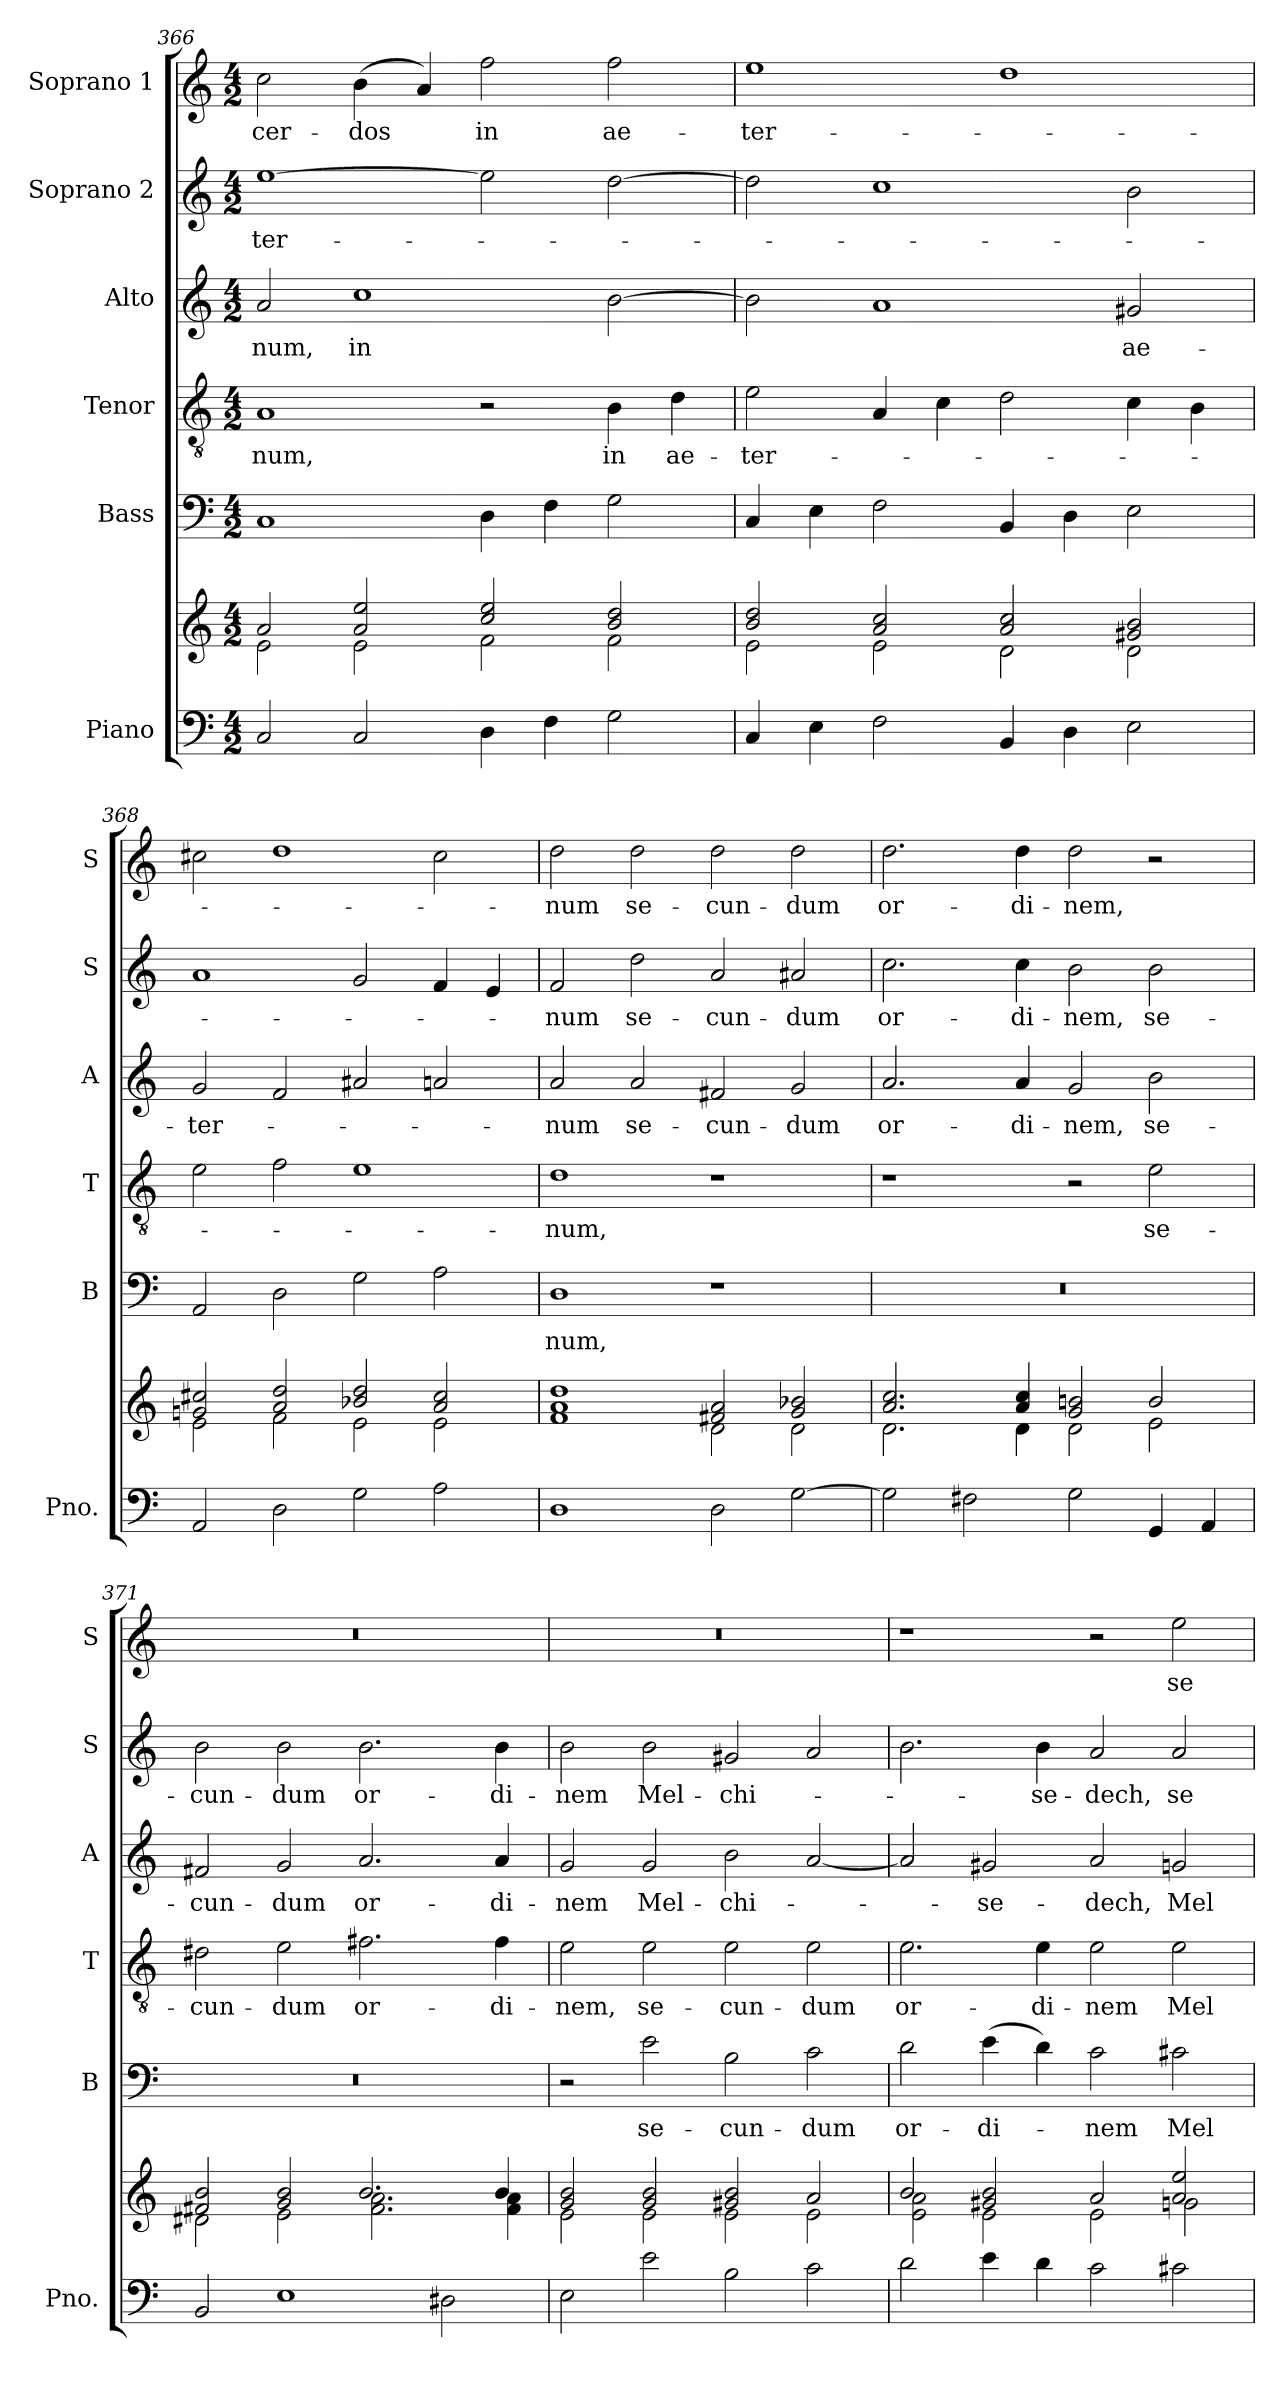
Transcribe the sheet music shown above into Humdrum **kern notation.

**kern	**kern	**kern	**text	**kern	**text	**kern	**text	**kern	**text	**kern	**text
*part6	*part6	*part5	*part5	*part4	*part4	*part3	*part3	*part2	*part2	*part1	*part1
*staff7	*staff6	*staff5	*staff5	*staff4	*staff4	*staff3	*staff3	*staff2	*staff2	*staff1	*staff1
*I"Piano	*	*I"Bass	*	*I"Tenor	*	*I"Alto	*	*I"Soprano 2	*	*I"Soprano 1	*
*I'Pno.	*	*I'B	*	*I'T	*	*I'A	*	*I'S	*	*I'S	*
*clefF4	*clefG2	*clefF4	*	*clefGv2	*	*clefG2	*	*clefG2	*	*clefG2	*
*k[]	*k[]	*k[]	*	*k[]	*	*k[]	*	*k[]	*	*k[]	*
*a:	*a:	*a:	*	*a:	*	*a:	*	*a:	*	*a:	*
*M4/2	*M4/2	*M4/2	*	*M4/2	*	*M4/2	*	*M4/2	*	*M4/2	*
=366	=366	=366	=366	=366	=366	=366	=366	=366	=366	=366	=366
*	*^	*	*	*	*	*	*	*	*	*	*
!	!	!	!	!	!	!LO:LY:b	!	!LO:LY:b	!	!LO:LY:b	!	!LO:LY:b
2C/	2a/	2e\	1C	.	1A	-num,	2a/	-num,	[1ee	-ter-	2cc\	-cer-
!	!	!	!	!	!	!	!	!LO:LY:b	!	!	!	!LO:LY:b
2C/	2a/ 2ee/	2e\	.	.	.	.	1cc	in	.	.	(4b\	-dos
.	.	.	.	.	.	.	.	.	.	.	4a/)	.
!	!	!	!	!	!	!	!	!	!	!	!	!LO:LY:b
4D\	2cc/ 2ee/	2f\	4D\	.	2r	.	.	.	2ee\]	.	2ff\	in
4F\	.	.	4F\	.	.	.	.	.	.	.	.	.
!	!	!	!	!	!	!LO:LY:b	!	!	!	!	!	!LO:LY:b
2G\	2b/ 2dd/	2f\	2G\	.	4B\	in	[2b\	.	[2dd\	.	2ff\	ae-
!	!	!	!	!	!	!LO:LY:b	!	!	!	!	!	!
.	.	.	.	.	4d\	ae-	.	.	.	.	.	.
!!LO:LB:g=z
=367	=367	=367	=367	=367	=367	=367	=367	=367	=367	=367	=367	=367
!	!	!	!	!	!	!LO:LY:b	!	!	!	!	!	!LO:LY:b
4C/	2b/ 2dd/	2e\	4C/	.	2e\	-ter-	2b\]	.	2dd\]	.	1ee	-ter-
4E\	.	.	4E\	.	.	.	.	.	.	.	.	.
2F\	2a/ 2cc/	2e\	2F\	.	4A/	.	1a	.	1cc	.	.	.
.	.	.	.	.	4c\	.	.	.	.	.	.	.
4BB/	2a/ 2cc/	2d\	4BB/	.	2d\	.	.	.	.	.	1dd	.
4D\	.	.	4D\	.	.	.	.	.	.	.	.	.
!	!	!	!	!	!	!	!	!LO:LY:b	!	!	!	!
2E\	2g#X/ 2b/	2d\	2E\	.	4c\	.	2g#X/	ae-	2b\	.	.	.
.	.	.	.	.	4B\	.	.	.	.	.	.	.
=368	=368	=368	=368	=368	=368	=368	=368	=368	=368	=368	=368	=368
!	!	!	!	!	!	!	!	!LO:LY:b	!	!	!	!
2AA/	2gn/ 2cc#X/	2e\	2AA/	.	2e\	.	2g/	-ter-	1a	.	2cc#X\	.
2D\	2a/ 2dd/	2f\	2D\	.	2f\	.	2f/	.	.	.	1dd	.
2G\	2b-X/ 2dd/	2e\	2G\	.	1e	.	2a#X/	.	2g/	.	.	.
2A\	2a/ 2cc#/	2e\	2A\	.	.	.	2an/	.	4f/	.	2cc#\	.
.	.	.	.	.	.	.	.	.	4e/	.	.	.
=369	=369	=369	=369	=369	=369	=369	=369	=369	=369	=369	=369	=369
!	!	!	!	!LO:LY:b	!	!LO:LY:b	!	!LO:LY:b	!	!LO:LY:b	!	!LO:LY:b
1D	1a 1dd	1f	1D	-num,	1d	-num,	2a/	-num	2f/	-num	2dd\	-num
!	!	!	!	!	!	!	!	!LO:LY:b	!	!LO:LY:b	!	!LO:LY:b
.	.	.	.	.	.	.	2a/	se-	2dd\	se-	2dd\	se-
!	!	!	!	!	!	!	!	!LO:LY:b	!	!LO:LY:b	!	!LO:LY:b
2D\	2f#X/ 2a/	2d\	1r	.	1r	.	2f#X/	-cun-	2a/	-cun-	2dd\	-cun-
!	!	!	!	!	!	!	!	!LO:LY:b	!	!LO:LY:b	!	!LO:LY:b
[2G\	2g/ 2b-X/	2d\	.	.	.	.	2g/	-dum	2a#X/	-dum	2dd\	-dum
=370	=370	=370	=370	=370	=370	=370	=370	=370	=370	=370	=370	=370
!	!	!	!	!	!	!	!	!LO:LY:b	!	!LO:LY:b	!	!LO:LY:b
2G\]	2.a/ 2.cc/	2.d\	0r	.	1r	.	2.a/	or-	2.cc\	or-	2.dd\	or-
2F#X\	.	.	.	.	.	.	.	.	.	.	.	.
!	!	!	!	!	!	!	!	!LO:LY:b	!	!LO:LY:b	!	!LO:LY:b
.	4a/ 4cc/	4d\	.	.	.	.	4a/	-di-	4cc\	-di-	4dd\	-di-
!	!	!	!	!	!	!	!	!LO:LY:b	!	!LO:LY:b	!	!LO:LY:b
2G\	2g/ 2bn/	2d\	.	.	2r	.	2g/	-nem,	2b\	-nem,	2dd\	-nem,
!	!	!	!	!	!	!LO:LY:b	!	!LO:LY:b	!	!LO:LY:b	!	!
4GG/	2b/	2e\	.	.	2e\	se-	2b\	se-	2b\	se-	2r	.
4AA/	.	.	.	.	.	.	.	.	.	.	.	.
=371	=371	=371	=371	=371	=371	=371	=371	=371	=371	=371	=371	=371
!	!	!	!	!	!	!LO:LY:b	!	!LO:LY:b	!	!LO:LY:b	!	!
2BB/	2f#X/ 2b/	2d#X\	0r	.	2d#X\	-cun-	2f#X/	-cun-	2b\	-cun-	0r	.
!	!	!	!	!	!	!LO:LY:b	!	!LO:LY:b	!	!LO:LY:b	!	!
1E	2g/ 2b/	2e\	.	.	2e\	-dum	2g/	-dum	2b\	-dum	.	.
!	!	!	!	!	!	!LO:LY:b	!	!LO:LY:b	!	!LO:LY:b	!	!
.	2.b/	2.f#\ 2.a\	.	.	2.f#X\	or-	2.a/	or-	2.b\	or-	.	.
2D#X\	.	.	.	.	.	.	.	.	.	.	.	.
!	!	!	!	!	!	!LO:LY:b	!	!LO:LY:b	!	!LO:LY:b	!	!
.	4b/	4f#\ 4a\	.	.	4f#\	-di-	4a/	-di-	4b\	-di-	.	.
!!LO:PB:g=z
=372	=372	=372	=372	=372	=372	=372	=372	=372	=372	=372	=372	=372
!	!	!	!	!	!	!LO:LY:b	!	!LO:LY:b	!	!LO:LY:b	!	!
2E\	2g/ 2b/	2e\	2r	.	2e\	-nem,	2g/	-nem	2b\	-nem	0r	.
!	!	!	!	!LO:LY:b	!	!LO:LY:b	!	!LO:LY:b	!	!LO:LY:b	!	!
2e\	2g/ 2b/	2e\	2e\	se-	2e\	se-	2g/	Mel-	2b\	Mel-	.	.
!	!	!	!	!LO:LY:b	!	!LO:LY:b	!	!LO:LY:b	!	!LO:LY:b	!	!
2B\	2g#X/ 2b/	2e\	2B\	-cun-	2e\	-cun-	2b\	-chi-	2g#X/	-chi-	.	.
!	!	!	!	!LO:LY:b	!	!LO:LY:b	!	!	!	!	!	!
2c\	2a/	2e\	2c\	-dum	2e\	-dum	[2a/	.	2a/	.	.	.
=373	=373	=373	=373	=373	=373	=373	=373	=373	=373	=373	=373	=373
!	!	!	!	!LO:LY:b	!	!LO:LY:b	!	!	!	!	!	!
2d\	2b/	2e\ 2a\	2d\	or-	2.e\	or-	2a/]	.	2.b\	.	1r	.
!	!	!	!	!LO:LY:b	!	!	!	!LO:LY:b	!	!	!	!
4e\	2g#X/ 2b/	2e\	(4e\	-di-	.	.	2g#X/	-se-	.	.	.	.
!	!	!	!	!	!	!LO:LY:b	!	!	!	!LO:LY:b	!	!
4d\	.	.	4d\)	.	4e\	-di-	.	.	4b\	-se-	.	.
!	!	!	!	!LO:LY:b	!	!LO:LY:b	!	!LO:LY:b	!	!LO:LY:b	!	!
2c\	2a/	2e\	2c\	-nem	2e\	-nem	2a/	-dech,	2a/	-dech,	2r	.
!	!	!	!	!LO:LY:b	!	!LO:LY:b	!	!LO:LY:b	!	!LO:LY:b	!	!LO:LY:b
2c#X\	2a/ 2ee/	2gn\	2c#X\	Mel-	2e\	Mel-	2gn/	Mel-	2a/	se-	2ee\	se-
*	*v	*v	*	*	*	*	*	*	*	*	*	*
=	=	=	=	=	=	=	=	=	=	=	=
*-	*-	*-	*-	*-	*-	*-	*-	*-	*-	*-	*-
